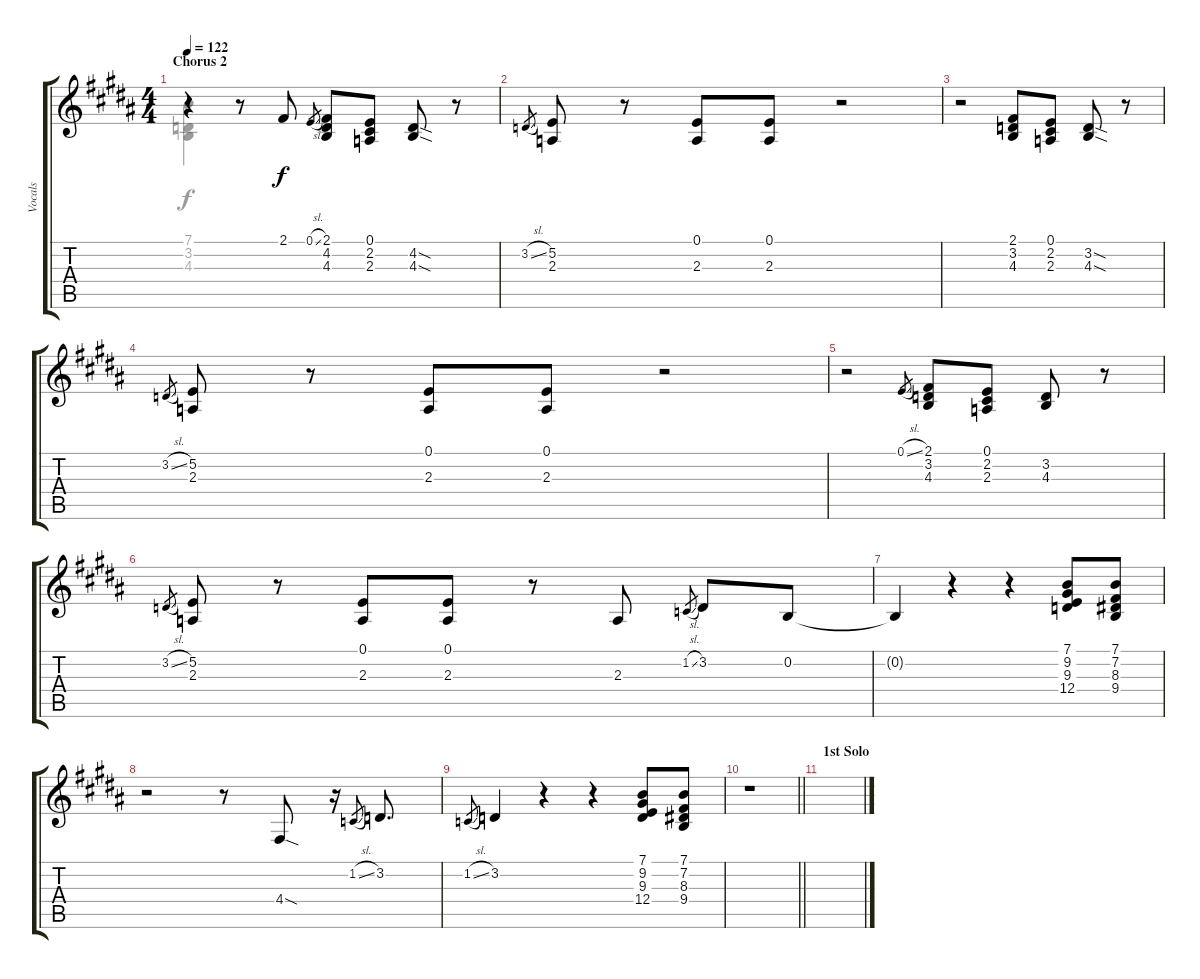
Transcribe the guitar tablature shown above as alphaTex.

\track ("Vocals" "Vocals") {instrument englishhorn}
\staff {score tabs}
\tuning (E4 B3 G3 D3 A2 E2) {hide}
\voice
\ts (4 4)
\section ("" "Chorus 2")
\tempo 122
\clef g2
\ks b
r.4{dy f} r.8 2.1.8 0.1{sl}.8{gr} (2.1 4.2 4.3).8 (0.1 2.2 2.3).8 (4.2{sod} 4.3{sod}).8 r.8 |
3.2{sl}.8{gr} (5.2 2.3).8 r.8 (0.1 2.3).8 (0.1 2.3).8 r.2 |
r.2 (2.1 3.2 4.3).8 (0.1 2.2 2.3).8 (3.2{sod} 4.3{sod}).8 r.8 |
3.2{sl}.8{gr} (5.2 2.3).8 r.8 (0.1 2.3).8 (0.1 2.3).8 r.2 |
r.2 0.1{sl}.8{gr} (2.1 3.2 4.3).8 (0.1 2.2 2.3).8 (3.2 4.3).8 r.8 |
3.2{sl}.8{gr} (5.2 2.3).8 r.8 (0.1 2.3).8 (0.1 2.3).8 r.8 2.3.8 1.2{sl}.8{gr} 3.2.8 0.2.8 |
0.2{t}.4 r.4 r.4 (7.1 9.2 9.3 12.4).8 (7.1 7.2 8.3 9.4).8 |
r.2 r.8 4.4{sod}.8 r.16 1.2{sl}.8{gr} 3.2.8{d} |
1.2{sl}.8{gr} 3.2.4 r.4 r.4 (7.1 9.2 9.3 12.4).8 (7.1 7.2 8.3 9.4).8 |
\barLineRight lightlight
r.1 |
\section ("" "1st Solo")
|
|
|
|
|
\voice
\clef g2
\ottava regular
\simile none
\ks b
(7.1 3.2 4.3).4{dy f} |
|
|
|
|
|
|
|
|
\barLineRight lightlight
|
|
|
|
|
|
